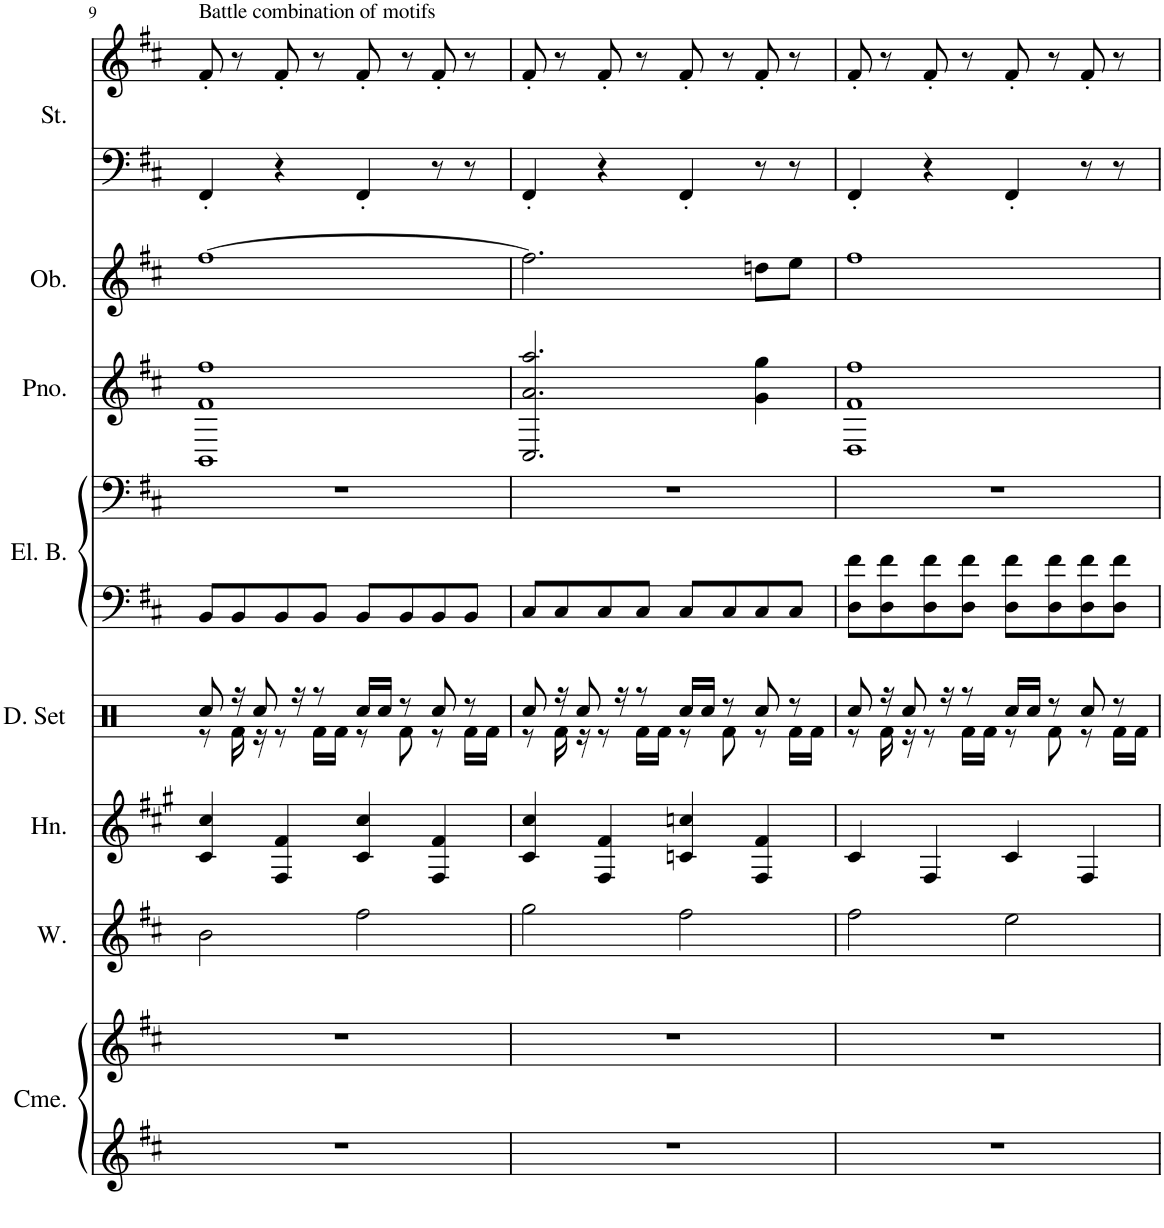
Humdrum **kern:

**kern	**kern	**kern	**kern	**kern	**kern	**kern	**kern	**kern	**kern	**kern
*part8	*part8	*part7	*part6	*part5	*part4	*part4	*part3	*part2	*part1	*part1
*staff11	*staff10	*staff9	*staff8	*staff7	*staff6	*staff5	*staff4	*staff3	*staff2	*staff1
*I"Chimes	*	*I"Women	*I"Horn	*I"Drumset	*I"Electric Bass	*	*I"Piano	*I"Oboe	*I"Strings	*
*I'Cme.	*	*I'W.	*I'Hn.	*I'D. Set	*I'El. B.	*	*I'Pno.	*I'Ob.	*I'St.	*
!!LO:PB:g=z
*clefG2	*clefG2	*clefG2	*clefG2	*clefX	*clefF4	*clefF4	*clefG2	*clefG2	*clefF4	*clefG2
*	*	*	*Trd4c7	*	*Trd7c12	*Trd7c12	*	*	*	*
*k[f#c#]	*k[f#c#]	*k[f#c#]	*k[f#c#g#]	*k[]	*k[f#c#]	*k[f#c#]	*k[f#c#]	*k[f#c#]	*k[f#c#]	*k[f#c#]
*M4/4	*M4/4	*M4/4	*M4/4	*M4/4	*M4/4	*M4/4	*M4/4	*M4/4	*M4/4	*M4/4
=9	=9	=9	=9	=9	=9	=9	=9	=9	=9	=9
*	*	*	*	*^	*	*	*	*	*	*
!	!	!	!	!	!	!	!	!	!	!	!LO:TX:a:t=Battle combination of motifs
1r	1r	2b\	4c#/ 4cc#/	8Rcc/	8r	8BB/L	1r	1BB 1f# 1ff#	[1ff#	4FF#'/	8f#'/
.	.	.	.	16r	16Rf\	8BB/	.	.	.	.	8r
.	.	.	.	8Rcc/	16r	.	.	.	.	.	.
.	.	.	4F#/ 4f#/	.	8r	8BB/	.	.	.	4r	8f#'/
.	.	.	.	16r	.	.	.	.	.	.	.
.	.	.	.	8r	16Rf\LL	8BB/J	.	.	.	.	8r
.	.	.	.	.	16Rf\JJ	.	.	.	.	.	.
.	.	2ff#\	4c#/ 4cc#/	16Rcc/LL	8r	8BB/L	.	.	.	4FF#'/	8f#'/
.	.	.	.	16Rcc/JJ	.	.	.	.	.	.	.
.	.	.	.	8r	8Rf\	8BB/	.	.	.	.	8r
.	.	.	4F#/ 4f#/	8Rcc/	8r	8BB/	.	.	.	8r	8f#'/
.	.	.	.	8r	16Rf\LL	8BB/J	.	.	.	8r	8r
.	.	.	.	.	16Rf\JJ	.	.	.	.	.	.
=10	=10	=10	=10	=10	=10	=10	=10	=10	=10	=10	=10
1r	1r	2gg\	4c#/ 4cc#/	8Rcc/	8r	8C#/L	1r	2.C#/ 2.a/ 2.aa/	2.ff#\]	4FF#'/	8f#'/
.	.	.	.	16r	16Rf\	8C#/	.	.	.	.	8r
.	.	.	.	8Rcc/	16r	.	.	.	.	.	.
.	.	.	4F#/ 4f#/	.	8r	8C#/	.	.	.	4r	8f#'/
.	.	.	.	16r	.	.	.	.	.	.	.
.	.	.	.	8r	16Rf\LL	8C#/J	.	.	.	.	8r
.	.	.	.	.	16Rf\JJ	.	.	.	.	.	.
.	.	2ff#\	4cn/ 4ccn/	16Rcc/LL	8r	8C#/L	.	.	.	4FF#'/	8f#'/
.	.	.	.	16Rcc/JJ	.	.	.	.	.	.	.
.	.	.	.	8r	8Rf\	8C#/	.	.	.	.	8r
.	.	.	4F#/ 4f#/	8Rcc/	8r	8C#/	.	4g\ 4gg\	8ddn\L	8r	8f#'/
.	.	.	.	8r	16Rf\LL	8C#/J	.	.	8ee\J	8r	8r
.	.	.	.	.	16Rf\JJ	.	.	.	.	.	.
=11	=11	=11	=11	=11	=11	=11	=11	=11	=11	=11	=11
1r	1r	2ff#\	4c#/	8Rcc/	8r	8D\ 8f#\L	1r	1D 1f# 1ff#	1ff#	4FF#'/	8f#'/
.	.	.	.	16r	16Rf\	8D\ 8f#\	.	.	.	.	8r
.	.	.	.	8Rcc/	16r	.	.	.	.	.	.
.	.	.	4F#/	.	8r	8D\ 8f#\	.	.	.	4r	8f#'/
.	.	.	.	16r	.	.	.	.	.	.	.
.	.	.	.	8r	16Rf\LL	8D\ 8f#\J	.	.	.	.	8r
.	.	.	.	.	16Rf\JJ	.	.	.	.	.	.
.	.	2ee\	4c#/	16Rcc/LL	8r	8D\ 8f#\L	.	.	.	4FF#'/	8f#'/
.	.	.	.	16Rcc/JJ	.	.	.	.	.	.	.
.	.	.	.	8r	8Rf\	8D\ 8f#\	.	.	.	.	8r
.	.	.	4F#/	8Rcc/	8r	8D\ 8f#\	.	.	.	8r	8f#'/
.	.	.	.	8r	16Rf\LL	8D\ 8f#\J	.	.	.	8r	8r
.	.	.	.	.	16Rf\JJ	.	.	.	.	.	.
*	*	*	*	*v	*v	*	*	*	*	*	*
=	=	=	=	=	=	=	=	=	=	=
*-	*-	*-	*-	*-	*-	*-	*-	*-	*-	*-
